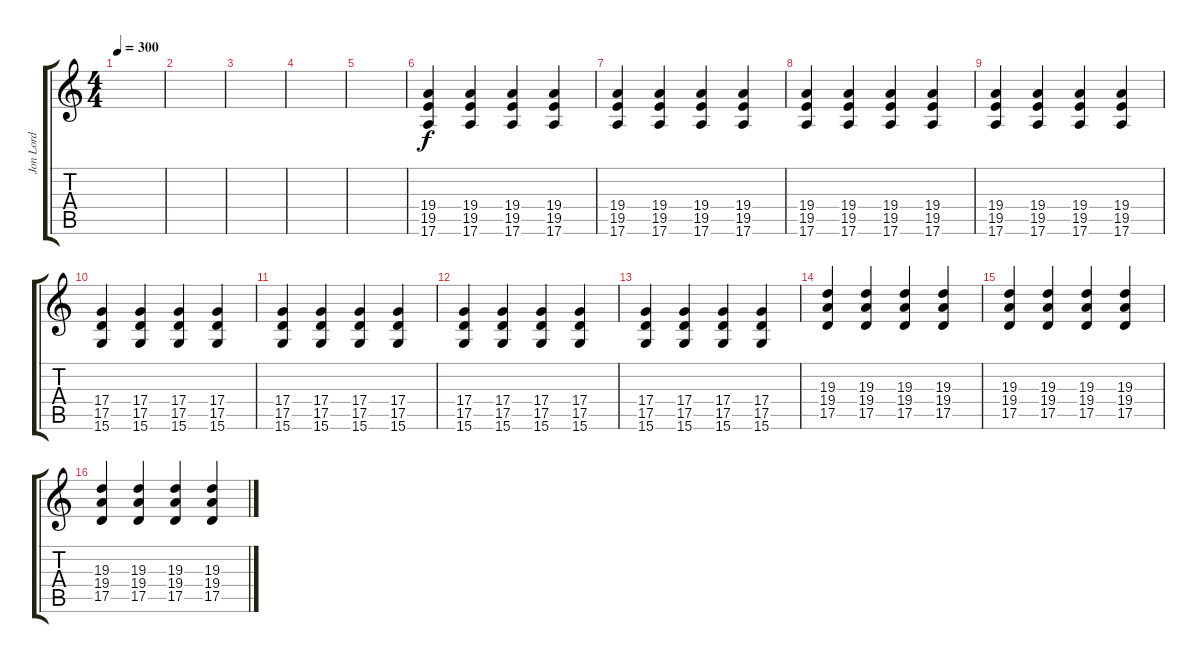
\track ("Jon Lord" "Jon Lord") {instrument drawbarorgan}
\staff {score tabs}
\tuning (E4 B3 G3 D3 A2 E2) {hide}
\ts (4 4)
\tempo 300
\clef g2
\ks c
|
|
|
|
|
(19.4 19.5 17.6).4{volume 13} (19.4 19.5 17.6).4 (19.4 19.5 17.6).4 (19.4 19.5 17.6).4 |
(19.4 19.5 17.6).4{volume 13} (19.4 19.5 17.6).4 (19.4 19.5 17.6).4 (19.4 19.5 17.6).4 |
(19.4 19.5 17.6).4{volume 13} (19.4 19.5 17.6).4 (19.4 19.5 17.6).4 (19.4 19.5 17.6).4 |
(19.4 19.5 17.6).4{volume 13} (19.4 19.5 17.6).4 (19.4 19.5 17.6).4 (19.4 19.5 17.6).4 |
(17.4 17.5 15.6).4 (17.4 17.5 15.6).4 (17.4 17.5 15.6).4 (17.4 17.5 15.6).4 |
(17.4 17.5 15.6).4 (17.4 17.5 15.6).4 (17.4 17.5 15.6).4 (17.4 17.5 15.6).4 |
(17.4 17.5 15.6).4 (17.4 17.5 15.6).4 (17.4 17.5 15.6).4 (17.4 17.5 15.6).4 |
(17.4 17.5 15.6).4 (17.4 17.5 15.6).4 (17.4 17.5 15.6).4 (17.4 17.5 15.6).4 |
(19.3 19.4 17.5).4 (19.3 19.4 17.5).4 (19.3 19.4 17.5).4 (19.3 19.4 17.5).4 |
(19.3 19.4 17.5).4 (19.3 19.4 17.5).4 (19.3 19.4 17.5).4 (19.3 19.4 17.5).4 |
(19.3 19.4 17.5).4 (19.3 19.4 17.5).4 (19.3 19.4 17.5).4 (19.3 19.4 17.5).4
